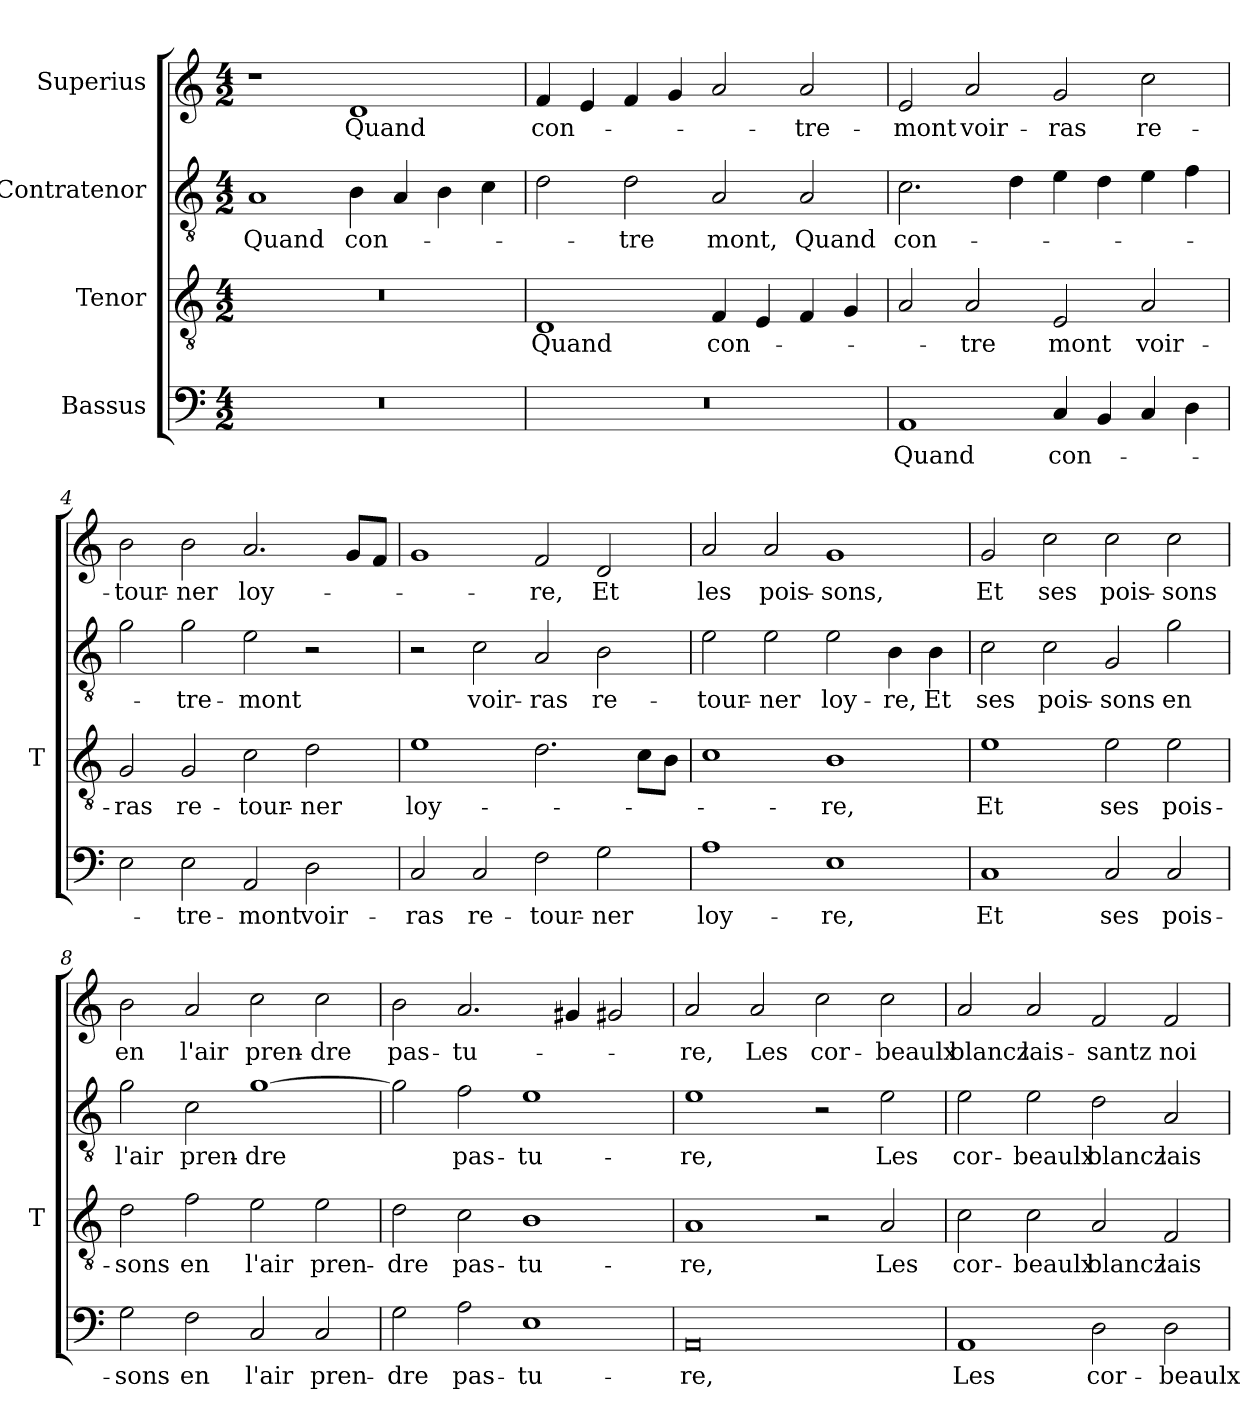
**kern	**text	**kern	**text	**kern	**text	**kern	**text
*part4	*part4	*part3	*part3	*part2	*part2	*part1	*part1
*staff4	*staff4	*staff3	*staff3	*staff2	*staff2	*staff1	*staff1
*I"Bassus	*	*I"Tenor	*	*I"Contratenor	*	*I"Superius	*
*	*	*I'T	*	*	*	*	*
*clefF4	*	*clefGv2	*	*clefGv2	*	*clefG2	*
*k[]	*	*k[]	*	*k[]	*	*k[]	*
*M4/2	*	*M4/2	*	*M4/2	*	*M4/2	*
=1	=1	=1	=1	=1	=1	=1	=1
0r	.	0r	.	1A	-Quand	1r	.
.	.	.	.	4B	con-	1d	-Quand
.	.	.	.	4A	.	.	.
.	.	.	.	4B	.	.	.
.	.	.	.	4c	.	.	.
=2	=2	=2	=2	=2	=2	=2	=2
0r	.	1D	-Quand	2d	.	4f	con-
.	.	.	.	.	.	4e	.
.	.	.	.	2d	-tre	4f	.
.	.	.	.	.	.	4g	.
.	.	4F	con-	2A	-mont,	2a	.
.	.	4E	.	.	.	.	.
.	.	4F	.	2A	-Quand	2a	tre-
.	.	4G	.	.	.	.	.
=3	=3	=3	=3	=3	=3	=3	=3
1AA	-Quand	2A	.	2.c	con-	2e	-mont
.	.	2A	-tre	.	.	2a	voir-
.	.	.	.	4d	.	.	.
4C	con-	2E	-mont	4e	.	2g	-ras
4BB	.	.	.	4d	.	.	.
4C	.	2A	voir-	4e	.	2cc	re-
4D	.	.	.	4f	.	.	.
=4	=4	=4	=4	=4	=4	=4	=4
2E	.	2G	-ras	2g	.	2b	tour-
2E	tre-	2G	re-	2g	tre-	2b	-ner
2AA	-mont	2c	tour-	2e	-mont	2.a	loy-
2D	voir-	2d	-ner	2r	.	.	.
.	.	.	.	.	.	8gL	.
.	.	.	.	.	.	8fJ	.
=5	=5	=5	=5	=5	=5	=5	=5
2C	-ras	1e	loy-	2r	.	1g	.
2C	re-	.	.	2c	voir-	.	.
2F	tour-	2.d	.	2A	-ras	2f	-re,
2G	-ner	.	.	2B	re-	2d	-Et
.	.	8cL	.	.	.	.	.
.	.	8BJ	.	.	.	.	.
=6	=6	=6	=6	=6	=6	=6	=6
1A	loy-	1c	.	2e	tour-	2a	-les
.	.	.	.	2e	-ner	2a	pois-
1E	-re,	1B	-re,	2e	loy-	1g	-sons,
.	.	.	.	4B	-re,	.	.
.	.	.	.	4B	-Et	.	.
=7	=7	=7	=7	=7	=7	=7	=7
1C	-Et	1e	-Et	2c	-ses	2g	-Et
.	.	.	.	2c	pois-	2cc	-ses
2C	-ses	2e	-ses	2G	-sons	2cc	pois-
2C	pois-	2e	pois-	2g	-en	2cc	-sons
=8	=8	=8	=8	=8	=8	=8	=8
2G	-sons	2d	-sons	2g	-l'air	2b	-en
2F	-en	2f	-en	2c	pren-	2a	-l'air
2C	-l'air	2e	-l'air	[1g	-dre	2cc	pren-
2C	pren-	2e	pren-	.	.	2cc	-dre
=9	=9	=9	=9	=9	=9	=9	=9
2G	-dre	2d	-dre	2g]	.	2b	pas-
2A	pas-	2c	pas-	2f	pas-	2.a	tu-
1E	tu-	1B	tu-	1e	tu-	.	.
.	.	.	.	.	.	4g#X	.
.	.	.	.	.	.	2g#X	.
=10	=10	=10	=10	=10	=10	=10	=10
0AA	-re,	1A	-re,	1e	-re,	2a	-re,
.	.	.	.	.	.	2a	-Les
.	.	2r	.	2r	.	2cc	cor-
.	.	2A	-Les	2e	-Les	2cc	-beaulx
=11	=11	=11	=11	=11	=11	=11	=11
1AA	-Les	2c	cor-	2e	cor-	2a	-blancz
.	.	2c	-beaulx	2e	-beaulx	2a	lais-
2D	cor-	2A	-blancz	2d	-blancz	2f	-santz
2D	-beaulx	2F	lais-	2A	lais-	2f	noi-
=	=	=	=	=	=	=	=
*-	*-	*-	*-	*-	*-	*-	*-
